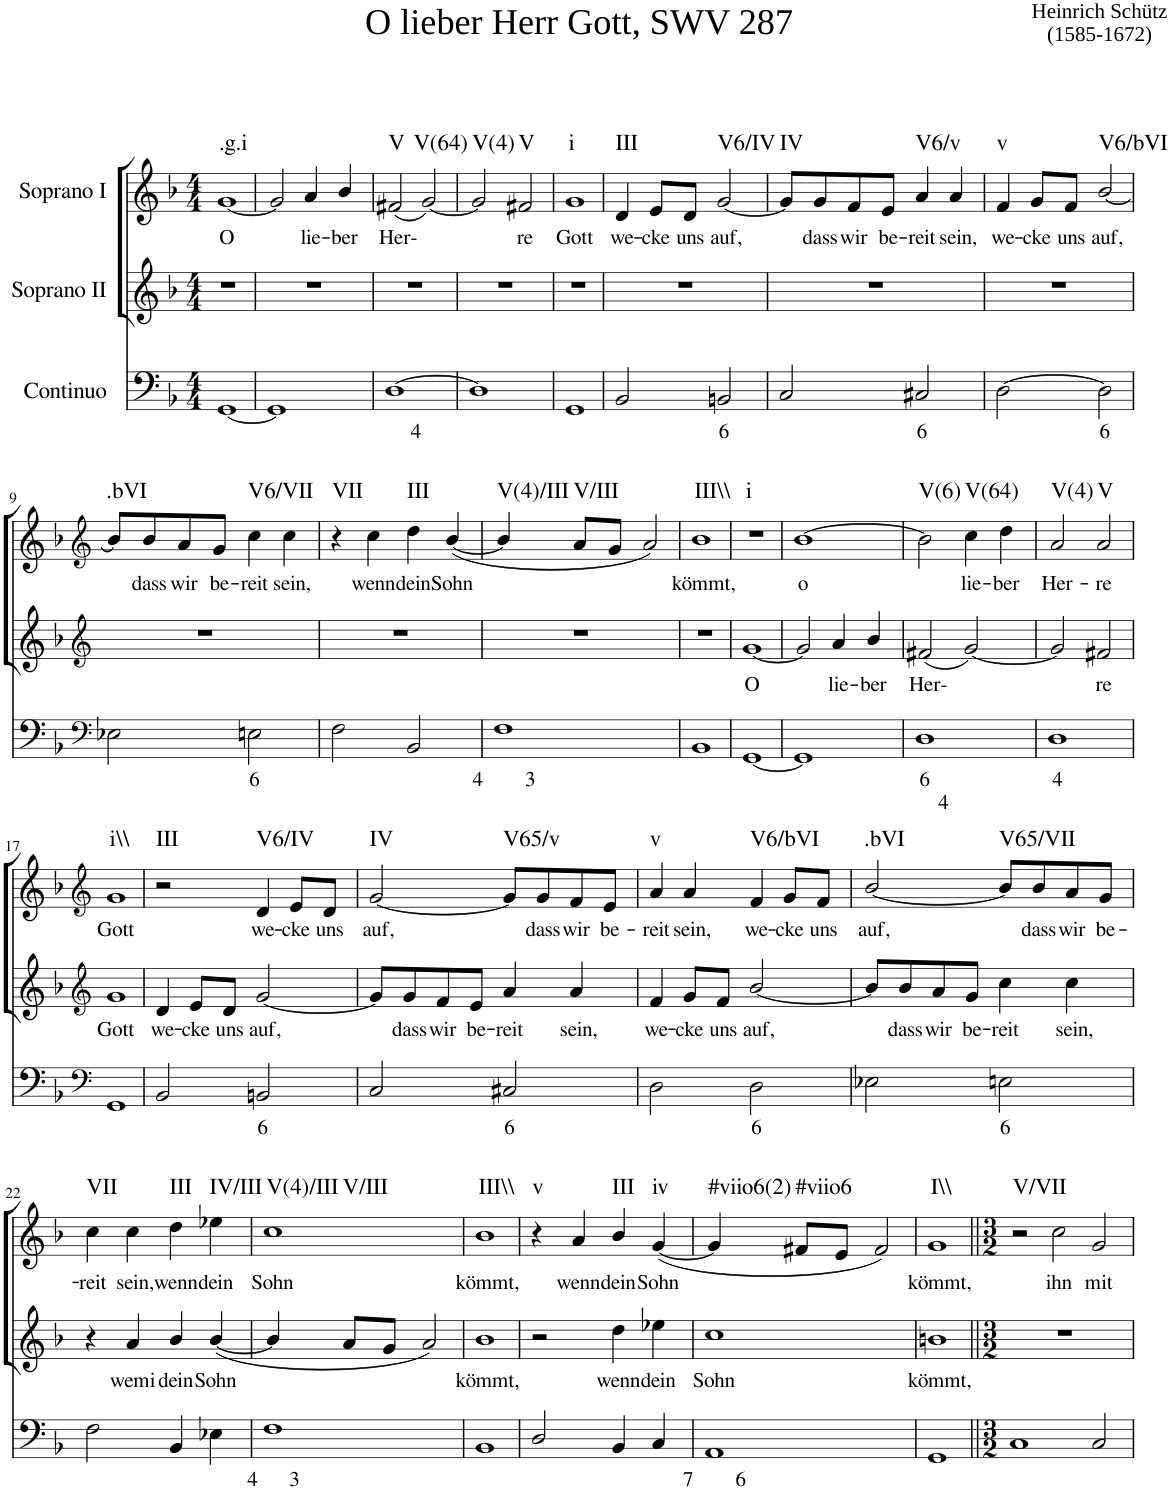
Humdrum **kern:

**kern	**text	**text	**kern	**text	**kern	**text	**harte
*part3	*part3	*part3	*part2	*part2	*part1	*part1	*part1
*staff3	*staff3	*staff3	*staff2	*staff2	*staff1	*staff1	*
*I"Continuo	*	*	*I"Soprano II	*	*I"Soprano I	*	*
*clefF4	*	*	*clefG2	*	*clefG2	*	*
*k[b-]	*	*	*k[b-]	*	*k[b-]	*	*
*M4/4	*	*	*M4/4	*	*M4/4	*	*
=1	=1	=1	=1	=1	=1	=1	=1
!	!	!	!	!	!LO:TX:a:t=O lieber Herr Gott, SWV 287	!	!
!	!	!	!	!	!LO:TX:a:t=Heinrich Schütz	!	!
!	!	!	!	!	!LO:TX:a:t=(1585-1672)	!	!
!	!	!	!	!	!	!LO:LY:b	!LO:H:kt=.g.i
[1GG	.	.	1r	.	[1g	O	N
=2	=2	=2	=2	=2	=2	=2	=2
1GG]	.	.	1r	.	2g/]	.	.
!	!	!	!	!	!	!LO:LY:b	!
.	.	.	.	.	4a/	lie-	.
!	!	!	!	!	!	!LO:LY:b	!
.	.	.	.	.	4b-/	ber	.
=3	=3	=3	=3	=3	=3	=3	=3
!	!LO:LY:b	!	!	!	!	!LO:LY:b	!LO:H:kt=V
[1D	4	.	1r	.	(2f#X/	Her-	N
!	!	!	!	!	!	!	!LO:H:kt=V(64)
.	.	.	.	.	[2g/)	.	N
=4	=4	=4	=4	=4	=4	=4	=4
!	!	!	!	!	!	!	!LO:H:kt=V(4)
1D]	.	.	1r	.	2g/]	.	N
!	!	!	!	!	!	!LO:LY:b	!LO:H:kt=V
.	.	.	.	.	2f#X/	re	N
=5	=5	=5	=5	=5	=5	=5	=5
!	!	!	!	!	!	!LO:LY:b	!LO:H:kt=i
1GG	.	.	1r	.	1g	Gott	N
=6	=6	=6	=6	=6	=6	=6	=6
!	!	!	!	!	!	!LO:LY:b	!LO:H:kt=III
2BB-/	.	.	1r	.	4d/	we-	N
!	!	!	!	!	!	!LO:LY:b	!
.	.	.	.	.	8e/L	cke	.
!	!	!	!	!	!	!LO:LY:b	!
.	.	.	.	.	8d/J	uns	.
!	!LO:LY:b	!	!	!	!	!LO:LY:b	!LO:H:kt=V6/IV
2BBn/	6	.	.	.	[2g/	auf,	N
=7	=7	=7	=7	=7	=7	=7	=7
!	!	!	!	!	!	!	!LO:H:kt=IV
2C/	.	.	1r	.	8g/L]	.	N
!	!	!	!	!	!	!LO:LY:b	!
.	.	.	.	.	8g/	dass	.
!	!	!	!	!	!	!LO:LY:b	!
.	.	.	.	.	8f/	wir	.
!	!	!	!	!	!	!LO:LY:b	!
.	.	.	.	.	8e/J	be-	.
!	!LO:LY:b	!	!	!	!	!LO:LY:b	!LO:H:kt=V6/v
2C#X/	6	.	.	.	4a/	reit	N
!	!	!	!	!	!	!LO:LY:b	!
.	.	.	.	.	4a/	sein,	.
=8	=8	=8	=8	=8	=8	=8	=8
!	!	!	!	!	!	!LO:LY:b	!LO:H:kt=v
[2D\	.	.	1r	.	4f/	we-	N
!	!	!	!	!	!	!LO:LY:b	!
.	.	.	.	.	8g/L	cke	.
!	!	!	!	!	!	!LO:LY:b	!
.	.	.	.	.	8f/J	uns	.
!	!LO:LY:b	!	!	!	!	!LO:LY:b	!LO:H:kt=V6/bVI
2D\]	6	.	.	.	[2b-/	auf,	N
!!LO:LB:g=z
=9	=9	=9	=9	=9	=9	=9	=9
*clefF4	*	*	*clefG2	*	*clefG2	*	*
!	!	!	!	!	!	!	!LO:H:kt=.bVI
2E-X\	.	.	1r	.	8b-/L]	.	N
!	!	!	!	!	!	!LO:LY:b	!
.	.	.	.	.	8b-/	dass	.
!	!	!	!	!	!	!LO:LY:b	!
.	.	.	.	.	8a/	wir	.
!	!	!	!	!	!	!LO:LY:b	!
.	.	.	.	.	8g/J	be-	.
!	!LO:LY:b	!	!	!	!	!LO:LY:b	!LO:H:kt=V6/VII
2En\	6	.	.	.	4cc\	reit	N
!	!	!	!	!	!	!LO:LY:b	!
.	.	.	.	.	4cc\	sein,	.
=10	=10	=10	=10	=10	=10	=10	=10
!	!	!	!	!	!	!	!LO:H:kt=VII
2F\	.	.	1r	.	4r	.	N
!	!	!	!	!	!	!LO:LY:b	!
.	.	.	.	.	4cc\	wenn	.
!	!	!	!	!	!	!LO:LY:b	!LO:H:kt=III
2BB-/	.	.	.	.	4dd\	dein	N
!	!	!	!	!	!	!LO:LY:b	!
.	.	.	.	.	([4b-/	Sohn	.
=11	=11	=11	=11	=11	=11	=11	=11
!	!LO:LY:b	!	!	!	!	!	!LO:H:kt=V(4)/III
1F	4 3	.	1r	.	4b-/]	.	N
!	!	!	!	!	!	!	!LO:H:kt=V/III
.	.	.	.	.	8a/L	.	N
.	.	.	.	.	8g/J	.	.
.	.	.	.	.	2a/)	.	.
=12	=12	=12	=12	=12	=12	=12	=12
!	!	!	!	!	!	!LO:LY:b	!LO:H:kt=III\\
1BB-	.	.	1r	.	1b-	kömmt,	N
=13	=13	=13	=13	=13	=13	=13	=13
!	!	!	!	!LO:LY:b	!	!	!LO:H:kt=i
[1GG	.	.	[1g	O	1r	.	N
=14	=14	=14	=14	=14	=14	=14	=14
!	!	!	!	!	!	!LO:LY:b	!
1GG]	.	.	2g/]	.	[1b-	o	.
!	!	!	!	!LO:LY:b	!	!	!
.	.	.	4a/	lie-	.	.	.
!	!	!	!	!LO:LY:b	!	!	!
.	.	.	4b-/	ber	.	.	.
=15	=15	=15	=15	=15	=15	=15	=15
!	!LO:LY:b	!LO:LY:b	!	!LO:LY:b	!	!	!LO:H:kt=V(6)
1D	6	4	(2f#X/	Her-	2b-\]	.	N
!	!	!	!	!	!	!LO:LY:b	!LO:H:kt=V(64)
.	.	.	[2g/)	.	4cc\	lie-	N
!	!	!	!	!	!	!LO:LY:b	!
.	.	.	.	.	4dd\	ber	.
=16	=16	=16	=16	=16	=16	=16	=16
!	!LO:LY:b	!	!	!	!	!LO:LY:b	!LO:H:kt=V(4)
1D	4	.	2g/]	.	2a/	Her-	N
!	!	!	!	!LO:LY:b	!	!LO:LY:b	!LO:H:kt=V
.	.	.	2f#X/	re	2a/	re	N
!!LO:LB:g=z
=17	=17	=17	=17	=17	=17	=17	=17
*clefF4	*	*	*clefG2	*	*clefG2	*	*
!	!	!	!	!LO:LY:b	!	!LO:LY:b	!LO:H:kt=i\\
1GG	.	.	1g	Gott	1g	Gott	N
=18	=18	=18	=18	=18	=18	=18	=18
!	!	!	!	!LO:LY:b	!	!	!LO:H:kt=III
2BB-/	.	.	4d/	we-	2r	.	N
!	!	!	!	!LO:LY:b	!	!	!
.	.	.	8e/L	cke	.	.	.
!	!	!	!	!LO:LY:b	!	!	!
.	.	.	8d/J	uns	.	.	.
!	!LO:LY:b	!	!	!LO:LY:b	!	!LO:LY:b	!LO:H:kt=V6/IV
2BBn/	6	.	[2g/	auf,	4d/	we-	N
!	!	!	!	!	!	!LO:LY:b	!
.	.	.	.	.	8e/L	cke	.
!	!	!	!	!	!	!LO:LY:b	!
.	.	.	.	.	8d/J	uns	.
=19	=19	=19	=19	=19	=19	=19	=19
!	!	!	!	!	!	!LO:LY:b	!LO:H:kt=IV
2C/	.	.	8g/L]	.	[2g/	auf,	N
!	!	!	!	!LO:LY:b	!	!	!
.	.	.	8g/	dass	.	.	.
!	!	!	!	!LO:LY:b	!	!	!
.	.	.	8f/	wir	.	.	.
!	!	!	!	!LO:LY:b	!	!	!
.	.	.	8e/J	be-	.	.	.
!	!LO:LY:b	!	!	!LO:LY:b	!	!	!LO:H:kt=V65/v
2C#X/	6	.	4a/	reit	8g/L]	.	N
!	!	!	!	!	!	!LO:LY:b	!
.	.	.	.	.	8g/	dass	.
!	!	!	!	!LO:LY:b	!	!LO:LY:b	!
.	.	.	4a/	sein,	8f/	wir	.
!	!	!	!	!	!	!LO:LY:b	!
.	.	.	.	.	8e/J	be-	.
=20	=20	=20	=20	=20	=20	=20	=20
!	!	!	!	!LO:LY:b	!	!LO:LY:b	!LO:H:kt=v
2D\	.	.	4f/	we-	4a/	reit	N
!	!	!	!	!LO:LY:b	!	!LO:LY:b	!
.	.	.	8g/L	cke	4a/	sein,	.
!	!	!	!	!LO:LY:b	!	!	!
.	.	.	8f/J	uns	.	.	.
!	!LO:LY:b	!	!	!LO:LY:b	!	!LO:LY:b	!LO:H:kt=V6/bVI
2D\	6	.	[2b-/	auf,	4f/	we-	N
!	!	!	!	!	!	!LO:LY:b	!
.	.	.	.	.	8g/L	cke	.
!	!	!	!	!	!	!LO:LY:b	!
.	.	.	.	.	8f/J	uns	.
=21	=21	=21	=21	=21	=21	=21	=21
!	!	!	!	!	!	!LO:LY:b	!LO:H:kt=.bVI
2E-X\	.	.	8b-/L]	.	[2b-/	auf,	N
!	!	!	!	!LO:LY:b	!	!	!
.	.	.	8b-/	dass	.	.	.
!	!	!	!	!LO:LY:b	!	!	!
.	.	.	8a/	wir	.	.	.
!	!	!	!	!LO:LY:b	!	!	!
.	.	.	8g/J	be-	.	.	.
!	!LO:LY:b	!	!	!LO:LY:b	!	!	!LO:H:kt=V65/VII
2En\	6	.	4cc\	reit	8b-/L]	.	N
!	!	!	!	!	!	!LO:LY:b	!
.	.	.	.	.	8b-/	dass	.
!	!	!	!	!LO:LY:b	!	!LO:LY:b	!
.	.	.	4cc\	sein,	8a/	wir	.
!	!	!	!	!	!	!LO:LY:b	!
.	.	.	.	.	8g/J	be-	.
!!LO:LB:g=z
=22	=22	=22	=22	=22	=22	=22	=22
!	!	!	!	!	!	!LO:LY:b	!LO:H:kt=VII
2F\	.	.	4r	.	4cc\	reit	N
!	!	!	!	!LO:LY:b	!	!LO:LY:b	!
.	.	.	4a/	wemi	4cc\	sein,	.
!	!	!	!	!LO:LY:b	!	!LO:LY:b	!LO:H:kt=III
4BB-/	.	.	4b-/	dein	4dd\	wenn	N
!	!	!	!	!LO:LY:b	!	!LO:LY:b	!LO:H:kt=IV/III
4E-X\	.	.	([4b-/	Sohn	4ee-X\	dein	N
=23	=23	=23	=23	=23	=23	=23	=23
!	!LO:LY:b	!	!	!	!	!LO:LY:b	!LO:H:n=1:kt=V(4)/III
!	!	!	!	!	!	!	!LO:H:n=2:kt=V/III
1F	4 3	.	4b-/]	.	1cc	Sohn	N N
.	.	.	8a/L	.	.	.	.
.	.	.	8g/J	.	.	.	.
.	.	.	2a/)	.	.	.	.
=24	=24	=24	=24	=24	=24	=24	=24
!	!	!	!	!LO:LY:b	!	!LO:LY:b	!LO:H:kt=III\\
1BB-	.	.	1b-	kömmt,	1b-	kömmt,	N
=25	=25	=25	=25	=25	=25	=25	=25
!	!	!	!	!	!	!	!LO:H:kt=v
2D/	.	.	2r	.	4r	.	N
!	!	!	!	!	!	!LO:LY:b	!
.	.	.	.	.	4a/	wenn	.
!	!	!	!	!LO:LY:b	!	!LO:LY:b	!LO:H:kt=III
4BB-/	.	.	4dd\	wenn	4b-/	dein	N
!	!	!	!	!LO:LY:b	!	!LO:LY:b	!LO:H:kt=iv
4C/	.	.	4ee-X\	dein	([4g/	Sohn	N
=26	=26	=26	=26	=26	=26	=26	=26
!	!LO:LY:b	!	!	!LO:LY:b	!	!	!LO:H:kt=#viio6(2)
1AA	7 6	.	1cc	Sohn	4g/]	.	N
!	!	!	!	!	!	!	!LO:H:kt=#viio6
.	.	.	.	.	8f#X/L	.	N
.	.	.	.	.	8e/J	.	.
.	.	.	.	.	2f#/)	.	.
=27	=27	=27	=27	=27	=27	=27	=27
!	!	!	!	!LO:LY:b	!	!LO:LY:b	!LO:H:kt=I\\
1GG	.	.	1bn	kömmt,	1g	kömmt,	N
=28||	=28||	=28||	=28||	=28||	=28||	=28||	=28||
*M3/2	*	*	*M3/2	*	*M3/2	*	*
!	!	!	!	!	!	!	!LO:H:kt=V/VII
1C	.	.	1.r	.	2r	.	N
!	!	!	!	!	!	!LO:LY:b	!
.	.	.	.	.	2cc\	ihn	.
!	!	!	!	!	!	!LO:LY:b	!
2C/	.	.	.	.	2g/	mit	.
=	=	=	=	=	=	=	=
*-	*-	*-	*-	*-	*-	*-	*-
